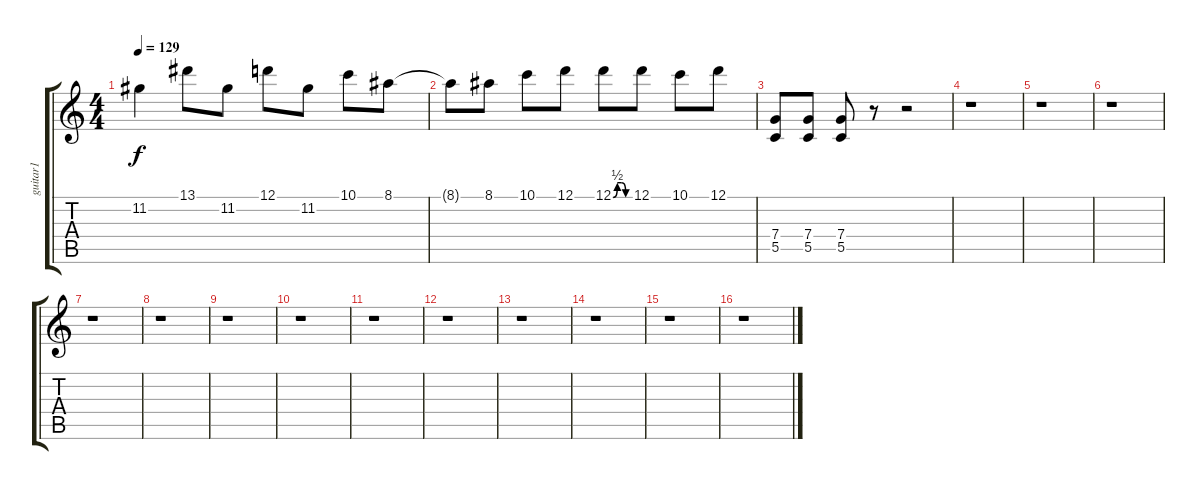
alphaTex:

\track ("guitar1" "guitar1") {instrument overdrivenguitar}
\staff {score tabs}
\tuning (D4 A3 F3 C3 G2 D2) {hide}
\ts (4 4)
\tempo 129
\clef g2
\ks c
11.2.4{dy f} 13.1.8 11.2.8 12.1.8 11.2.8 10.1.8 8.1.8 |
8.1{t}.8 8.1.8 10.1.8 12.1.8 12.1{be (custom 0 0 15 2 30 2 45 0 60 0)}.8 12.1.8 10.1.8 12.1.8 |
(7.4 5.5).8 (7.4 5.5).8 (7.4 5.5).8 r.8 r.2 |
r.1 |
r.1 |
r.1 |
r.1 |
r.1 |
r.1 |
r.1 |
r.1 |
r.1 |
r.1 |
r.1 |
r.1 |
r.1
